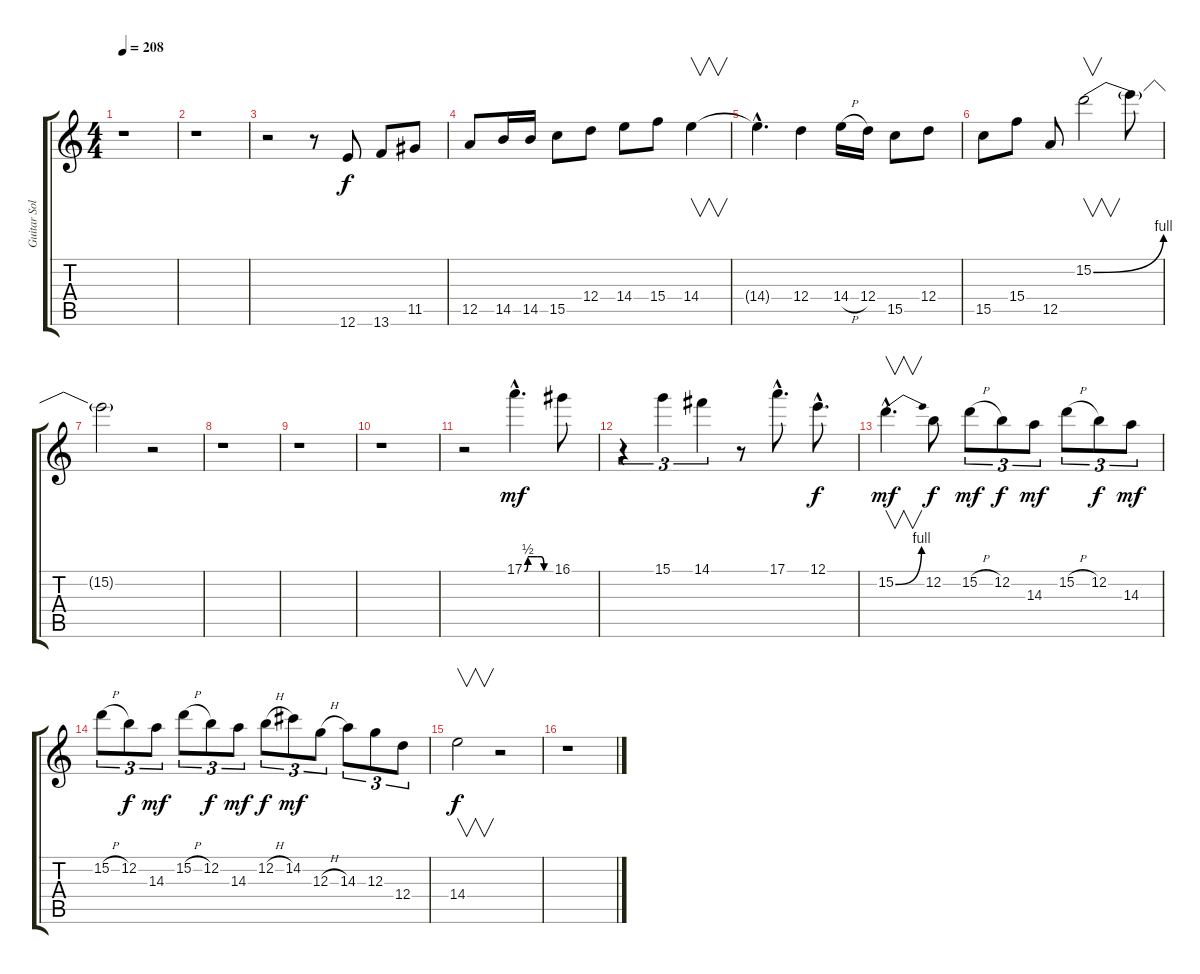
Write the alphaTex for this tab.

\track ("Guitar Solo" "Guitar Sol") {instrument overdrivenguitar}
\staff {score tabs}
\tuning (E4 B3 G3 D3 A2 E2) {hide}
\ts (4 4)
\tempo 208
\clef g2
\ks c
r.1{dy f} |
r.1 |
r.2 r.8 12.6.8 13.6.8 11.5.8 |
12.5.8 14.5.16 14.5.16 15.5.8 12.4.8 14.4.8 15.4.8 14.4.4{v} |
14.4{hac t}.4{d} 12.4.4 14.4{h}.16 12.4.16 15.5.8 12.4.8 |
15.5.8 15.4.8 12.5.8 15.2{be (bend 0 0 60 4)}.2{v} 15.2{t}.8 |
15.2{t}.2 r.2 |
r.1 |
r.1 |
r.1 |
r.2 17.1{be (custom 0 0 8 2 15 2 30 2 38 2 45 0 60 0) hac}.4{d dy mf} 16.1.8 |
r.4{tu (3 2)} 15.1.4{tu (3 2)} 14.1.4{tu (3 2)} r.8 17.1{hac}.8{d} 12.1{hac}.8{d dy f} |
15.2{be (bend 0 0 60 4) hac}.4{v d dy mf} 12.2.8{dy f} 15.2{h}.8{tu (3 2) dy mf} 12.2.8{tu (3 2) dy f} 14.3.8{tu (3 2) dy mf} 15.2{h}.8{tu (3 2)} 12.2.8{tu (3 2) dy f} 14.3.8{tu (3 2) dy mf} |
15.2{h}.8{tu (3 2)} 12.2.8{tu (3 2) dy f} 14.3.8{tu (3 2) dy mf} 15.2{h}.8{tu (3 2)} 12.2.8{tu (3 2) dy f} 14.3.8{tu (3 2) dy mf} 12.2{h}.8{tu (3 2) dy f} 14.2.8{tu (3 2) dy mf} 12.3{h}.8{tu (3 2)} 14.3.8{tu (3 2)} 12.3.8{tu (3 2)} 12.4.8{tu (3 2)} |
14.4.2{v dy f} r.2 |
r.1
